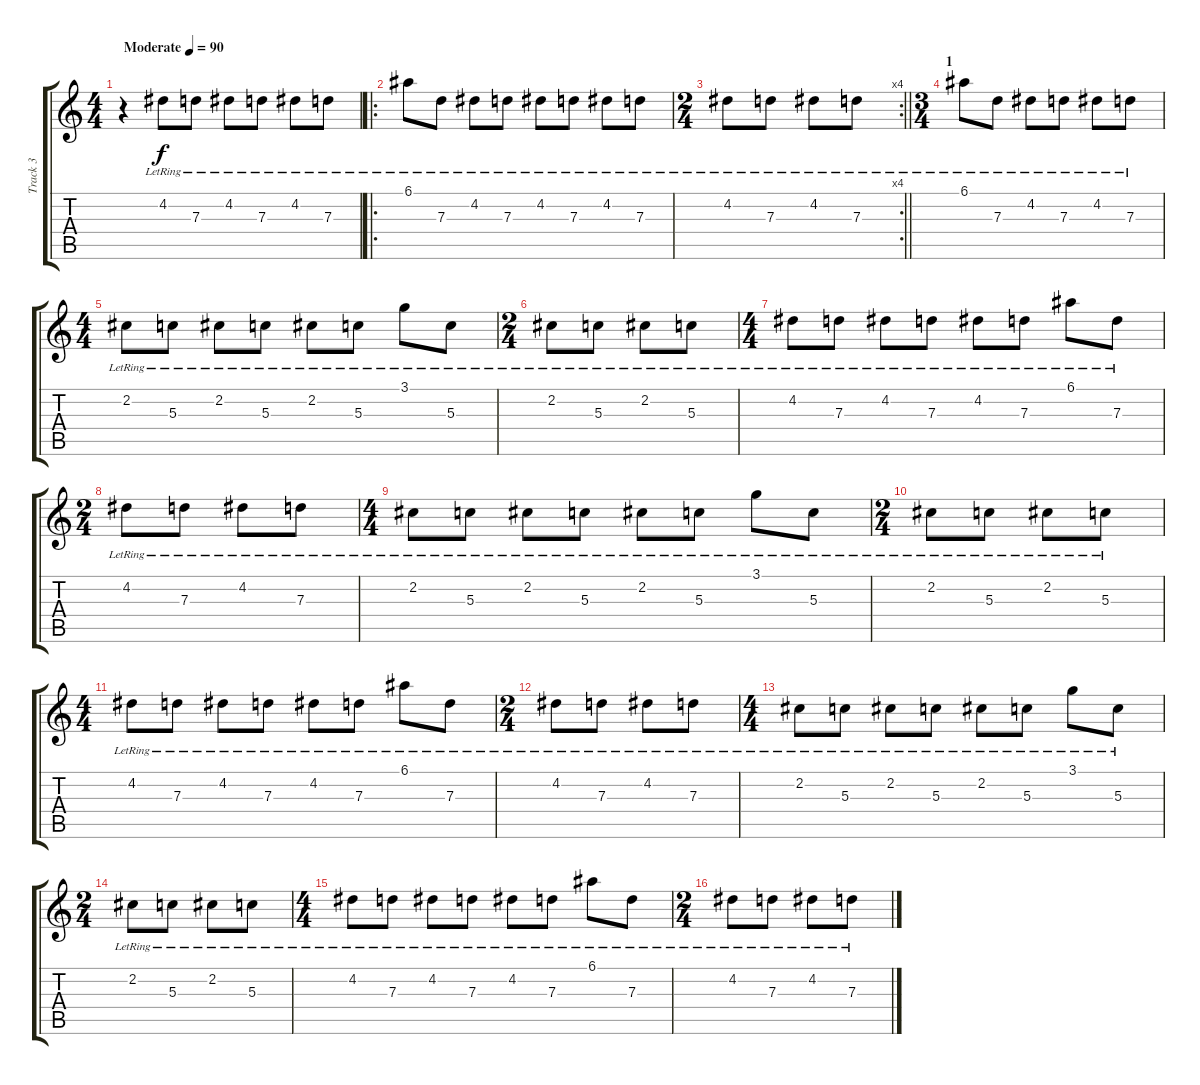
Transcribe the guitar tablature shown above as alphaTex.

\track ("Track 3" "Track 3") {instrument electricguitarjazz}
\staff {score tabs}
\tuning (E4 B3 G3 D3 G2 C2) {hide}
\ts (4 4)
\tempo (90 "Moderate")
\clef g2
\ks c
r.4{dy f instrument electricguitarjazz} 4.2{lr}.8{volume 0} 7.3{lr}.8{volume 13} 4.2{lr}.8 7.3{lr}.8 4.2{lr}.8 7.3{lr}.8 |
\ro
6.1{lr}.8 7.3{lr}.8 4.2{lr}.8 7.3{lr}.8 4.2{lr}.8 7.3{lr}.8 4.2{lr}.8 7.3{lr}.8 |
\rc 4
\ts (2 4)
\barLineRight lightlight
4.2{lr}.8 7.3{lr}.8 4.2{lr}.8 7.3{lr}.8 |
\ts (3 4)
\section ("" "1")
6.1{lr}.8 7.3{lr}.8 4.2{lr}.8 7.3{lr}.8 4.2{lr}.8 7.3{lr}.8 |
\ts (4 4)
2.2{lr}.8 5.3{lr}.8 2.2{lr}.8 5.3{lr}.8 2.2{lr}.8 5.3{lr}.8 3.1{lr}.8 5.3{lr}.8 |
\ts (2 4)
2.2{lr}.8 5.3{lr}.8 2.2{lr}.8 5.3{lr}.8 |
\ts (4 4)
4.2{lr}.8 7.3{lr}.8 4.2{lr}.8 7.3{lr}.8 4.2{lr}.8 7.3{lr}.8 6.1{lr}.8 7.3{lr}.8 |
\ts (2 4)
4.2{lr}.8 7.3{lr}.8 4.2{lr}.8 7.3{lr}.8 |
\ts (4 4)
2.2{lr}.8 5.3{lr}.8 2.2{lr}.8 5.3{lr}.8 2.2{lr}.8 5.3{lr}.8 3.1{lr}.8 5.3{lr}.8 |
\ts (2 4)
2.2{lr}.8 5.3{lr}.8 2.2{lr}.8 5.3{lr}.8 |
\ts (4 4)
4.2{lr}.8 7.3{lr}.8 4.2{lr}.8 7.3{lr}.8 4.2{lr}.8 7.3{lr}.8 6.1{lr}.8 7.3{lr}.8 |
\ts (2 4)
4.2{lr}.8 7.3{lr}.8 4.2{lr}.8 7.3{lr}.8 |
\ts (4 4)
2.2{lr}.8 5.3{lr}.8 2.2{lr}.8 5.3{lr}.8 2.2{lr}.8 5.3{lr}.8 3.1{lr}.8 5.3{lr}.8 |
\ts (2 4)
2.2{lr}.8 5.3{lr}.8 2.2{lr}.8 5.3{lr}.8 |
\ts (4 4)
4.2{lr}.8{volume 0} 7.3{lr}.8 4.2{lr}.8 7.3{lr}.8 4.2{lr}.8 7.3{lr}.8 6.1{lr}.8 7.3{lr}.8 |
\ts (2 4)
4.2{lr}.8 7.3{lr}.8 4.2{lr}.8 7.3{lr}.8
